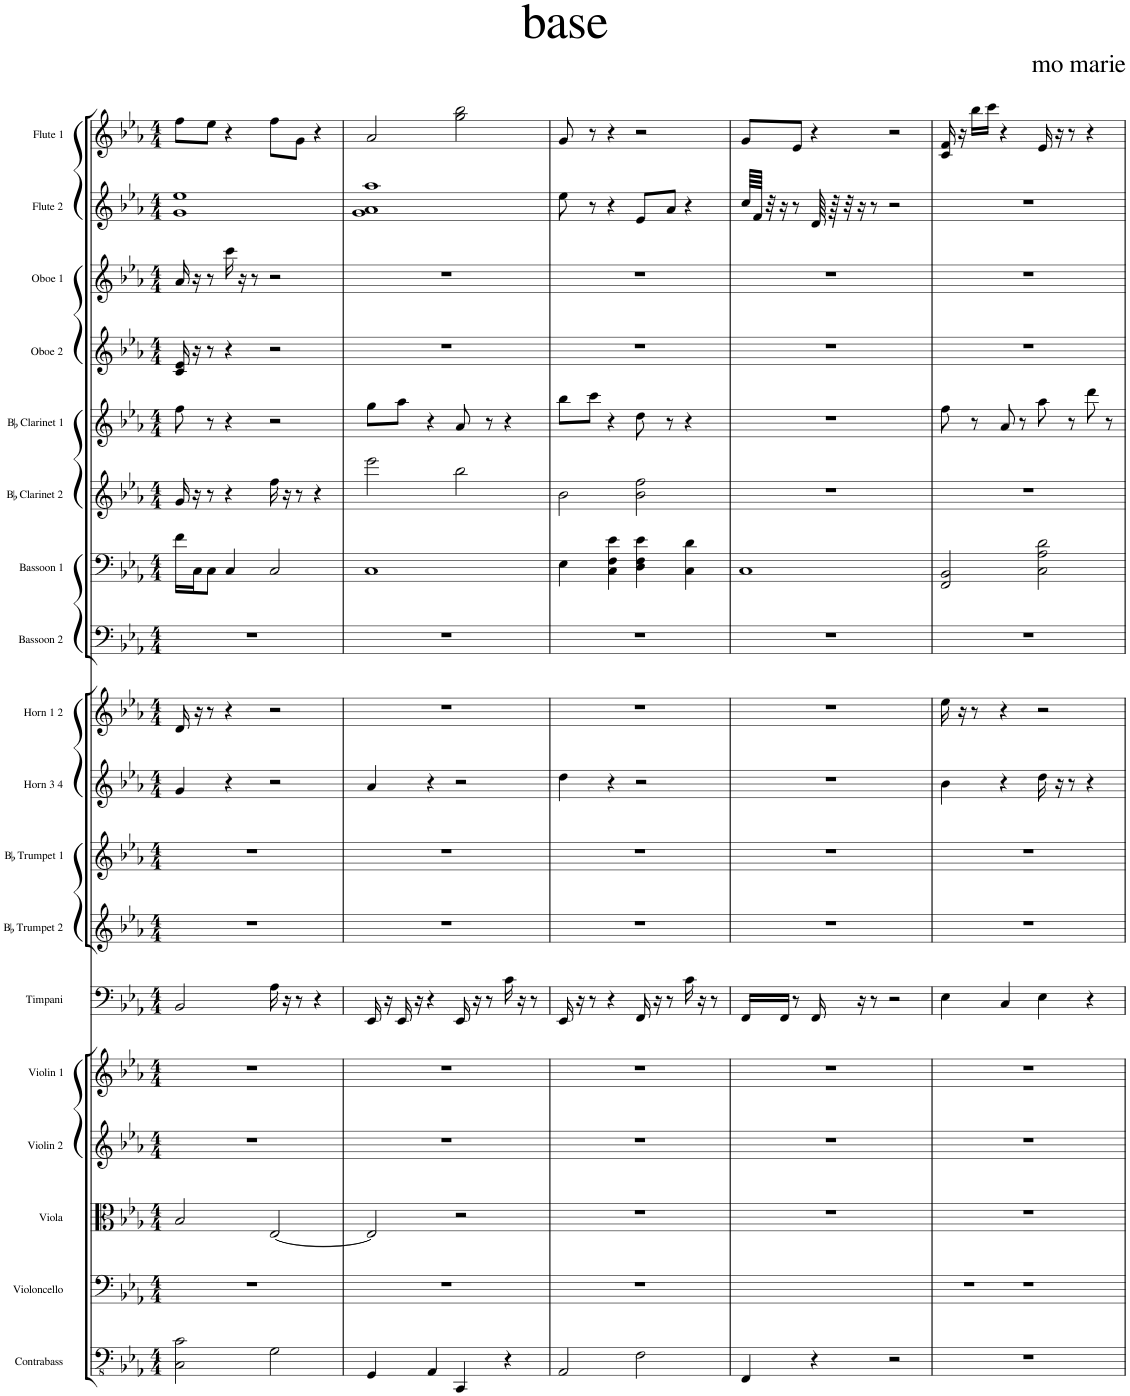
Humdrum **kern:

**kern	**kern	**kern	**kern	**kern	**kern	**kern	**kern	**kern	**kern	**kern	**kern	**kern	**kern	**kern	**kern	**kern	**kern
*part18	*part17	*part16	*part15	*part14	*part13	*part12	*part11	*part10	*part9	*part8	*part7	*part6	*part5	*part4	*part3	*part2	*part1
*staff18	*staff17	*staff16	*staff15	*staff14	*staff13	*staff12	*staff11	*staff10	*staff9	*staff8	*staff7	*staff6	*staff5	*staff4	*staff3	*staff2	*staff1
*I"Contrabass	*I"Violoncello	*I"Viola	*I"Violin 2	*I"Violin 1	*I"Timpani	*I"BaccidentalFlat Trumpet 2	*I"BaccidentalFlat Trumpet 1	*I"Horn 3 4	*I"Horn 1 2	*I"Bassoon 2	*I"Bassoon 1	*I"BaccidentalFlat Clarinet 2	*I"BaccidentalFlat Clarinet 1	*I"Oboe 2	*I"Oboe 1	*I"Flute 2	*I"Flute 1
*I'Cbs.	*I'Vlc.	*I'Vla.	*I'Vln. 2	*I'Vln. 1	*I'Timp.	*I'BaccidentalFlat Tpt. 2	*I'BaccidentalFlat Tpt. 1	*I'Hn. 3 4	*I'Hn. 1 2	*I'Bsn. 2	*I'Bsn. 1	*I'BaccidentalFlat Cl. 2	*I'BaccidentalFlat Cl. 1	*I'Ob. 2	*I'Ob. 1	*I'Fl. 2	*I'Fl. 1
*clefFv4	*clefF4	*clefC3	*clefG2	*clefG2	*clefF4	*clefG2	*clefG2	*clefG2	*clefG2	*clefF4	*clefF4	*clefG2	*clefG2	*clefG2	*clefG2	*clefG2	*clefG2
*	*	*	*	*	*	*ITrd1c2	*ITrd1c2	*ITrd4c7	*ITrd4c7	*	*	*ITrd1c2	*	*	*	*	*
*k[b-e-a-]	*k[b-e-a-]	*k[b-e-a-]	*k[b-e-a-]	*k[b-e-a-]	*k[b-e-a-]	*k[b-e-a-]	*k[b-e-a-]	*k[b-e-a-]	*k[b-e-a-]	*k[b-e-a-]	*k[b-e-a-]	*k[b-e-a-]	*k[b-e-a-]	*k[b-e-a-]	*k[b-e-a-]	*k[b-e-a-]	*k[b-e-a-]
*M4/4	*M4/4	*M4/4	*M4/4	*M4/4	*M4/4	*M4/4	*M4/4	*M4/4	*M4/4	*M4/4	*M4/4	*M4/4	*M4/4	*M4/4	*M4/4	*M4/4	*M4/4
=1	=1	=1	=1	=1	=1	=1	=1	=1	=1	=1	=1	=1	=1	=1	=1	=1	=1
2CC\ 2C\	1r	2B-/	1r	1r	2BB-/	1r	1r	4g/	16d/	1r	16f\LL	16g/	8ff\	16c/ 16e-/	16a-/	1g 1ee-	8ff\L
.	.	.	.	.	.	.	.	.	16r	.	16C\J	16r	.	16r	16r	.	.
.	.	.	.	.	.	.	.	.	8r	.	8C\J	8r	8r	8r	8r	.	8ee-\J
.	.	.	.	.	.	.	.	4r	4r	.	4C/	4r	4r	4r	16ccc\	.	4r
.	.	.	.	.	.	.	.	.	.	.	.	.	.	.	16r	.	.
.	.	.	.	.	.	.	.	.	.	.	.	.	.	.	8r	.	.
2GG\	.	[2E-/	.	.	16A-\	.	.	2r	2r	.	2C/	16ff\	2r	2r	2r	.	8ff\L
.	.	.	.	.	16r	.	.	.	.	.	.	16r	.	.	.	.	.
.	.	.	.	.	8r	.	.	.	.	.	.	8r	.	.	.	.	8g\J
.	.	.	.	.	4r	.	.	.	.	.	.	4r	.	.	.	.	4r
=2	=2	=2	=2	=2	=2	=2	=2	=2	=2	=2	=2	=2	=2	=2	=2	=2	=2
4GGG/	1r	2E-/]	1r	1r	16EE-/	1r	1r	4a-/	1r	1r	1C	2eee-\	8gg\L	1r	1r	1g 1a- 1aa-	2a-/
.	.	.	.	.	16r	.	.	.	.	.	.	.	.	.	.	.	.
.	.	.	.	.	16EE-/	.	.	.	.	.	.	.	8aa-\J	.	.	.	.
.	.	.	.	.	16r	.	.	.	.	.	.	.	.	.	.	.	.
4AAA-/	.	.	.	.	4r	.	.	4r	.	.	.	.	4r	.	.	.	.
4CCC/	.	2r	.	.	16EE-/	.	.	2r	.	.	.	2bb-\	8a-/	.	.	.	2gg\ 2bb-\
.	.	.	.	.	16r	.	.	.	.	.	.	.	.	.	.	.	.
.	.	.	.	.	8r	.	.	.	.	.	.	.	8r	.	.	.	.
4r	.	.	.	.	16c\	.	.	.	.	.	.	.	4r	.	.	.	.
.	.	.	.	.	16r	.	.	.	.	.	.	.	.	.	.	.	.
.	.	.	.	.	8r	.	.	.	.	.	.	.	.	.	.	.	.
=3	=3	=3	=3	=3	=3	=3	=3	=3	=3	=3	=3	=3	=3	=3	=3	=3	=3
2AAA-/	1r	1r	1r	1r	16EE-/	1r	1r	4dd\	1r	1r	4E-\	2b-\	8bb-\L	1r	1r	8ee-\	8g/
.	.	.	.	.	16r	.	.	.	.	.	.	.	.	.	.	.	.
.	.	.	.	.	8r	.	.	.	.	.	.	.	8ccc\J	.	.	8r	8r
.	.	.	.	.	4r	.	.	4r	.	.	4C\ 4F\ 4e-\	.	4r	.	.	4r	4r
2FF\	.	.	.	.	16FF/	.	.	2r	.	.	4D\ 4F\ 4e-\	2b-\ 2ff\	8dd\	.	.	8e-/L	2r
.	.	.	.	.	16r	.	.	.	.	.	.	.	.	.	.	.	.
.	.	.	.	.	8r	.	.	.	.	.	.	.	8r	.	.	8a-/J	.
.	.	.	.	.	16c\	.	.	.	.	.	4C\ 4d\	.	4r	.	.	4r	.
.	.	.	.	.	16r	.	.	.	.	.	.	.	.	.	.	.	.
.	.	.	.	.	8r	.	.	.	.	.	.	.	.	.	.	.	.
=4	=4	=4	=4	=4	=4	=4	=4	=4	=4	=4	=4	=4	=4	=4	=4	=4	=4
4FFF/	1r	1r	1r	1r	16FF/LL	1r	1r	1r	1r	1r	1C	1r	1r	1r	1r	64cc/LLLL	8g/L
.	.	.	.	.	.	.	.	.	.	.	.	.	.	.	.	64f/JJJJ	.
.	.	.	.	.	.	.	.	.	.	.	.	.	.	.	.	32r	.
.	.	.	.	.	16FF/JJ	.	.	.	.	.	.	.	.	.	.	16r	.
.	.	.	.	.	8r	.	.	.	.	.	.	.	.	.	.	8r	8e-/J
4r	.	.	.	.	16FF/	.	.	.	.	.	.	.	.	.	.	64d/	4r
.	.	.	.	.	.	.	.	.	.	.	.	.	.	.	.	64r	.
.	.	.	.	.	.	.	.	.	.	.	.	.	.	.	.	32r	.
.	.	.	.	.	16r	.	.	.	.	.	.	.	.	.	.	16r	.
.	.	.	.	.	8r	.	.	.	.	.	.	.	.	.	.	8r	.
2r	.	.	.	.	2r	.	.	.	.	.	.	.	.	.	.	2r	2r
=5	=5	=5	=5	=5	=5	=5	=5	=5	=5	=5	=5	=5	=5	=5	=5	=5	=5
1r	1r	1r	1r	1r	4E-\	1r	1r	4b-\	16ee-\	1r	2FF/ 2BB-/	1r	8ff\	1r	1r	1r	16c/ 16f/
.	.	.	.	.	.	.	.	.	16r	.	.	.	.	.	.	.	16r
.	.	.	.	.	.	.	.	.	8r	.	.	.	8r	.	.	.	16bb-\LL
.	.	.	.	.	.	.	.	.	.	.	.	.	.	.	.	.	16ccc\JJ
.	.	.	.	.	4C/	.	.	4r	4r	.	.	.	8a-/	.	.	.	4r
.	.	.	.	.	.	.	.	.	.	.	.	.	8r	.	.	.	.
.	.	.	.	.	4E-\	.	.	16dd\	2r	.	2C\ 2A-\ 2d\	.	8aa-\	.	.	.	16e-/
.	.	.	.	.	.	.	.	16r	.	.	.	.	.	.	.	.	16r
.	.	.	.	.	.	.	.	8r	.	.	.	.	8r	.	.	.	8r
.	.	.	.	.	4r	.	.	4r	.	.	.	.	8ddd\	.	.	.	4r
.	.	.	.	.	.	.	.	.	.	.	.	.	8r	.	.	.	.
=	=	=	=	=	=	=	=	=	=	=	=	=	=	=	=	=	=
*-	*-	*-	*-	*-	*-	*-	*-	*-	*-	*-	*-	*-	*-	*-	*-	*-	*-
